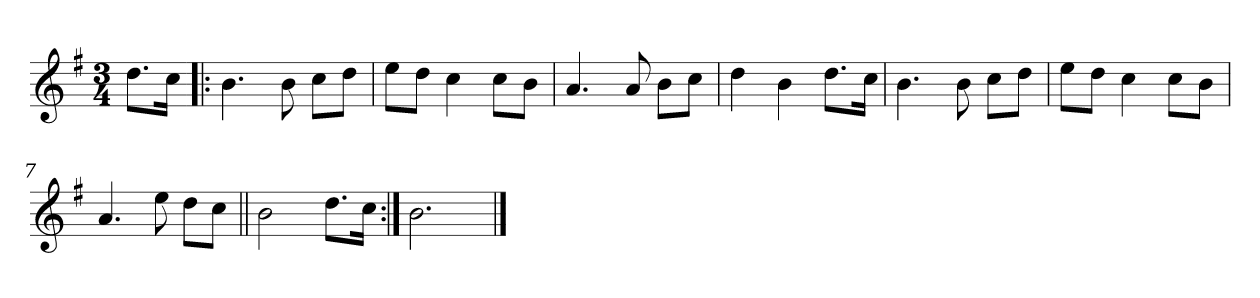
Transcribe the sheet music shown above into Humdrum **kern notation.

**kern
*part1
*staff1
*clefG2
*k[f#]
*G:
*M3/4
*MM60
=
8.dd\L
16cc\Jk
=1!|:
4.b
8b
8cc\L
8dd\J
=2
8ee\L
8dd\J
4cc
8cc\L
8b\J
=3
4.a
8a
8b\L
8cc\J
=4
4dd
4b
8.dd\L
16cc\Jk
=5
4.b
8b
8cc\L
8dd\J
=6
8ee\L
8dd\J
4cc
8cc\L
8b\J
=7
4.a
8ee
8dd\L
8cc\J
=8||
2b
8.dd\L
16cc\Jk
=9:|!
2.b
==
*-
